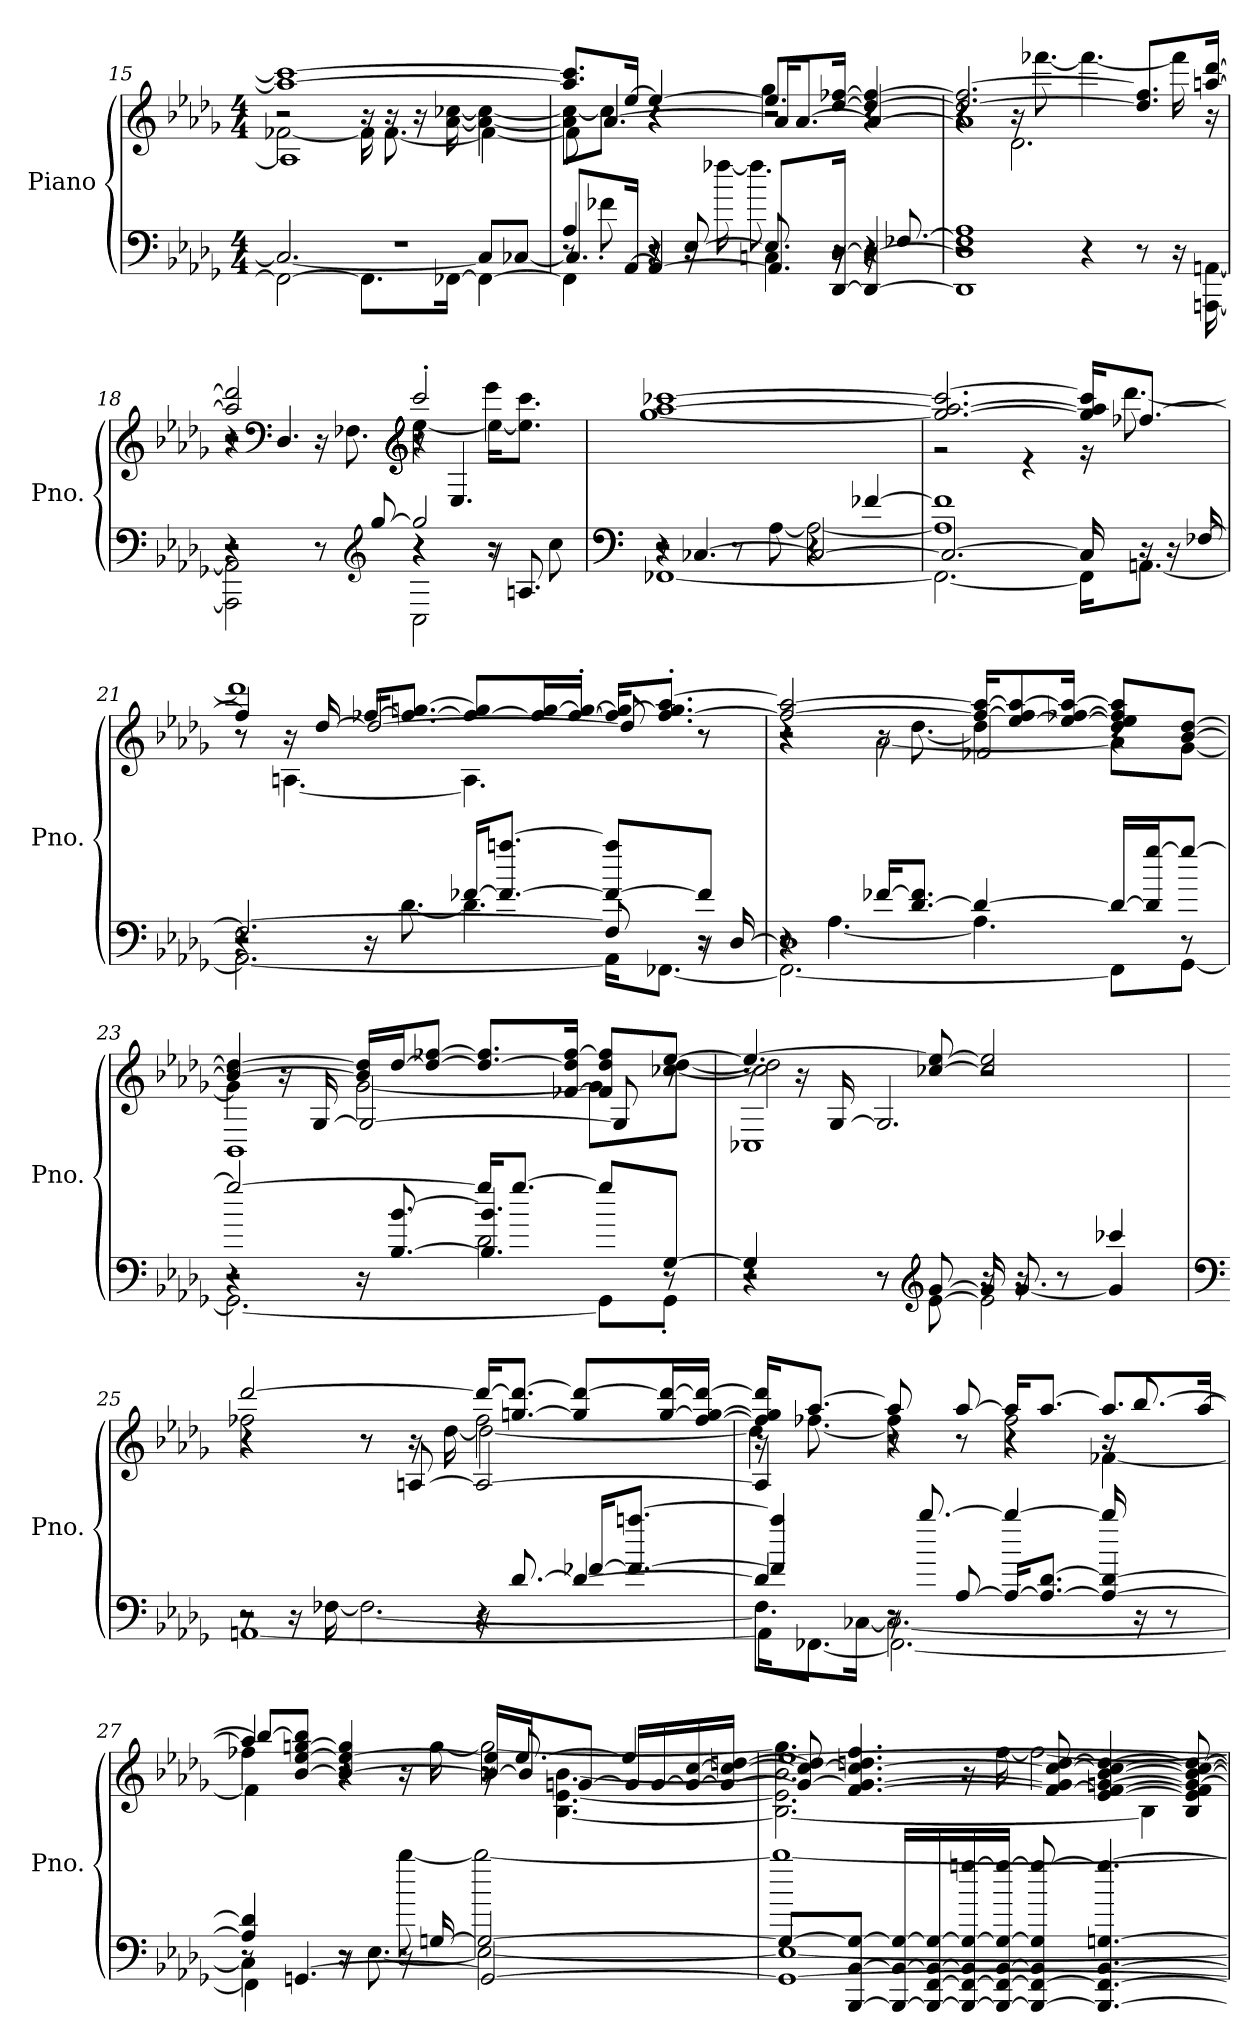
**kern	**kern
*part1	*part1
*staff2	*staff1
*I"Piano	*
*I'Pno.	*
!!LO:LB:g=z
*clefF4	*clefG2
*k[b-e-a-d-g-]	*k[b-e-a-d-g-]
*M4/4	*M4/4
=15	=15
*^	*^
*	*^	*	*^
*	*	*	*	*	*^
1r	2.C-/_	2FF-\_	1aa-_ 1ccc-_	[2f-X\	1A-]	2r
.	.	8.FF-\L]	.	16f-\]	.	16r
.	.	.	.	16r	.	[8.f-\
.	.	.	.	16r	.	.
.	.	[16FF-X\Jk	.	[16a-\ [16cc-X\	.	.
.	8C-/L]	4FF-\_	.	4a-\_ 4cc-\_	.	4f-\_
.	[8C-X/J	.	.	.	.	.
=16	=16	=16	=16	=16	=16	=16
*	*	*^	*	*	*	*
4A-/	8r	8.C-/L]	4FF-\]	8.aa-/] 8.ccc-/]L	8a-\] 8cc-\_L	8r	8f-\]
.	8f-X'\	.	.	.	8cc-\J]	[4.a-/	8r
.	.	[16AA-/Jk	.	[16ee-/Jk	.	.	.
8r	4r	4AA-/_	8r	4ee-/_	4r	.	4r
[8E-/	.	.	16r	.	.	.	.
.	.	.	[16ff-X\	.	.	.	.
8.E-/]	4Cn\	8.AA-/L]	8.ff-\]	8.ee-/L]	2r	16a-/KL]	4gg-\
.	.	.	.	.	.	[8.a-/J	.
16r	.	[16DD-/ [16D-/Jk	16r	[16dd-/ [16ff-X/Jk	.	.	.
16r	4r	4DD-/_ 4D-/_	4r	4dd-/_ 4ff-/_	.	4a-/_	4r
[8.F-X/	.	.	.	.	.	.	.
=17	=17	=17	=17	=17	=17	=17	=17
1F-]	1A-	1DD-] 1D-]	2r	2.dd-/_ 2.ff-/_	4r	1a-]	4r
.	.	.	.	.	16r	.	2.d-\
.	.	.	.	.	[8.fff-X\	.	.
.	.	.	4r	.	4.fff-\_	.	.
.	.	.	8r	8.dd-/] 8.ff-/]L	.	.	.
.	.	.	16r	.	16fff-\]	.	.
.	.	.	[16AAAn\ [16AAn\	[16aan/ [16ddd-/Jk	16r	.	.
!!LO:LB:g=z	!!	!!	!!
=18	=18	=18	=18	=18	=18	=18	=18
2r	2r	4r	2AAA\] 2AA\]	2aa/] 2ddd-/]	4r	8r	2r
*	*	*	*	*clefF4	*	*	*
.	.	.	.	.	.	4.D-/	.
.	.	8r	.	.	16r	.	.
.	.	.	.	.	8.F-X\	.	.
*clefG2	*	*	*	*	*	*	*
.	.	[8gg-/	.	.	.	.	.
*	*	*	*	*clefG2	*	*	*
4r	4r	2gg-/]	2C\	2ccc'/	[4ee-\	8r	4r
.	.	.	.	.	.	4.E-/	.
16r	8r	.	.	.	16ee-\KL_	.	4eee-\
8.An/	.	.	.	.	8.ee-\] 8.ccc\J	.	.
.	8cc\	.	.	.	.	.	.
*	*	*	*	*v	*v	*v	*v
=19	=19	=19	=19	=19
*clefF4	*	*	*	*
2r	4r	8r	[1FF-X	[1gg- [1aa- [1ccc-X
.	.	[4.C-X/	.	.
.	8r	.	.	.
.	[8A-\	.	.	.
4r	2A-\_	2C-/_	.	.
[4f-X/	.	.	.	.
=20	=20	=20	=20	=20
*	*	*	*	*^
1f-]	1A-]	2.C-/_	2.FF-\_	2.gg-/_ 2.aa-/_ 2.ccc-/_	2r
.	.	.	.	.	4r
.	.	16C-/]	16FF-\KL]	16gg-/] 16aa-/] 16ccc-/]KL	16r
.	.	16r	[8.AAn\J	[8.ff-X/J	[8.ddd-\
.	.	16r	.	.	.
.	.	[16F-X/	.	.	.
!!LO:LB:g=z
=21	=21	=21	=21	=21	=21
*	*	*	*	*^	*^
2r	4r	2.F-/_	2.AA\_	4ff-/]	1ddd-]	8r	8r
.	.	.	.	.	.	16r	[4.An\
.	.	.	.	.	.	[16dd-/	.
.	16r	.	.	[16ff-X/KL	.	2dd-/_	.
.	[8.d-\	.	.	8.ff-/_ [8.ggn/J	.	.	.
[16f-X/KL	4.d-\]	.	.	8ff-/_ 8gg/]L	.	.	4.A\]
8.f-/_ [8.aan/J	.	.	.	.	.	.	.
.	.	.	.	16ff-/] [16gg/L	.	.	.
.	.	.	.	[16ff-/' 16gg/_'JJ	.	.	.
8f-/_ 8aa/]L	.	8F-/]	16AA\KL]	16ff-/] 16gg/_KL	.	8dd-/]	.
.	.	.	[8.FF-X\J	[8.ff-/' 8.gg/]' [8.aa-/'J	.	.	.
8f-/J]	8r	16r	.	.	.	8r	8r
.	.	[16D-/	.	.	.	.	.
=22	=22	=22	=22	=22	=22	=22	=22
4r	8r	1D-]	2.FF-\_	2ff-/_ 2aa-/_	4r	2r	4r
.	[4.A-\	.	.	.	.	.	.
[16f-X/KL	.	.	.	.	[2a-\	.	16r
[8.d-/ 8.f-/]J	.	.	.	.	.	.	[8.dd-\
4d-/_	4.A-\]	.	.	16ff-/_ 16aa-/_KL	.	2f-X/	4dd-\]
.	.	.	.	[8ee-/ 8ff-/] 8aa-/_	.	.	.
.	.	.	.	16ee-/_ [16ff-X/ 16aa-/_Jk	.	.	.
16d-/LL_	.	.	8FF-\L]	8dd-/ 8ee-/] 8ff-/] 8aa-/]L	8a-\L]	.	4r
16d-/] [16gg-/J	.	.	.	.	.	.	.
8gg-/J_	8r	.	[8GG-\J	[8b-/ [8dd-/J	[8g-\J	.	.
!!LO:PB:g=z	!!	!!	!!
=23	=23	=23	=23	=23	=23	=23	=23
2gg-/_	2r	4r	2.GG-\_	4b-/_ 4dd-/_	4g-\]	8r	1BB-
.	.	.	.	.	.	16r	.
.	.	.	.	.	.	[16G-/	.
.	.	16r	.	16b-/] 16dd-/]LL	[2g-\	2G-/_	.
.	.	[8.B-/ [8.b-/	.	[16dd-/J	.	.	.
.	.	.	.	8dd-/_ [8ff-X/J	.	.	.
16gg-/KL]	2d-\	4.B-/] 4.b-/]	.	8.dd-/_ 8.ff-/]L	.	.	.
[8.gg-/J	.	.	.	.	.	.	.
.	.	.	.	[16f-X/ 16dd-/] [16ff-/Jk	.	.	.
8gg-/L]	.	.	8GG-\L]	8f-/] 8dd-/ 8ff-/]L	8g-\L]	8G-/]	.
[8G-/J	.	8r	8GG-'\J	[8ee-/J	[8cc-X\ [8dd-\J	8r	.
*	*	*v	*v	*	*	*	*
=24	=24	=24	=24	=24	=24	=24
4G-/]	2r	4r	4.ee-/_	2cc-\] 2dd-\]	8r	1C-X
.	.	.	.	.	16r	.
.	.	.	.	.	[16G-/	.
8r	.	8r	.	.	2.G-/]	.
*clefG2	*	*	*	*	*	*
[8g-/	.	[8e-\	[8cc-X/ 8ee-/_	.	.	.
16g-/]	16r	2e-\]	2cc-/] 2ee-/]	2r	.	.
16r	[8.g-/	.	.	.	.	.
8r	.	.	.	.	.	.
4ccc-X/	4g-/]	.	.	.	.	.
*v	*v	*v	*	*	*	*
!!LO:LB:g=z	!!	!!	!!
=25	=25	=25	=25	=25
*clefF4	*	*	*	*
*^	*	*	*	*
*	*^	*	*	*	*
*	*	*^	*	*	*	*
2r	8r	2r	[1AAn	4r	2ff-X\	[2ddd-/	4r
.	16r	.	.	.	.	.	.
.	[16F-X\	.	.	.	.	.	.
.	2.F-\_	.	.	8r	.	.	8r
.	.	.	.	[8An/	.	.	16r
.	.	.	.	.	.	.	[16dd-\
16r	.	4r	.	2A/_	2ff-\	16ddd-/KL_	2dd-\_
[8.d-/	.	.	.	.	.	[8.ggn/ 8.ddd-/_J	.
4d-/_	.	[16f-X/KL	.	.	.	8gg/] 8ddd-/_L	.
.	.	8.f-/_ [8.aan/J	.	.	.	.	.
.	.	.	.	.	.	[16gg/ 16ddd-/_L	.
.	.	.	.	.	.	[16ff-/ 16gg/_ 16ddd-/_JJ	.
=26	=26	=26	=26	=26	=26	=26	=26
4d-/]	8.F-\L]	4f-/] 4aa/]	16AA\KL]	4A/]	16r	16ff-/] 16gg/] 16ddd-/]KL	4dd-\]
.	.	.	[8.FF-X\J	.	[8.ff-X\	[8.aa-/J	.
.	[16C-X\Jk	.	.	.	.	.	.
16r	2.C-\_	8r	2.FF-\_	8r	4ff-\]	8aa-/]	4r
[8.bb-/	.	.	.	.	.	.	.
.	.	[8A-/	.	[8aa-/	.	8r	.
4bb-/_	.	16A-/KL_	.	16aa-/KL]	2ff-\	4r	4r
.	.	8.A-/_ [8.d-/J	.	[8.aa-/J	.	.	.
16bb-/]	.	4A-/_ 4d-/_	.	8.aa-/L]	.	16r	[4f-X\
16r	.	.	.	.	.	[8.bb-/	.
8r	.	.	.	.	.	.	.
.	.	.	.	[16aa-/Jk	.	.	.
!!LO:LB:g=z	!!	!!	!!
=27	=27	=27	=27	=27	=27	=27	=27
8r	4C-\]	4A-/] 4d-/]	4FF-\]	4aa-/]	4ff-X\	8bb-/L_	4f-\]
[4.GGn/	.	.	.	.	.	[8b-/ [8ee-/ [8ggn/ 8bb-/]J	.
.	16r	8r	8r	4r	8r	4b-/_ 4ee-/_ 4gg/]	4r
.	[8.E-\	.	.	.	.	.	.
.	.	16r	[8bb-\	.	16r	.	.
.	.	[16Gn/	.	.	[16gg\	.	.
2GG/_	2E-\_	2G/_	2bb-\_	16r	2gg\_	16b-/_ 16ee-/]LL	8r
.	.	.	.	[8.ee-/	.	16b-/J]	.
.	.	.	.	.	.	[8gn/J	[4.B-\ [4.e-\ [4.b-\
.	.	.	.	4ee-/]	.	16g/LL]	.
.	.	.	.	.	.	[16g/	.
.	.	.	.	.	.	16g/_ [16cc/	.
.	.	.	.	.	.	16g/_ 16cc/_ [16ddn/JJ	.
=28	=28	=28	=28	=28	=28	=28	=28
1GG_	1E-_	8G/L_	1bb-_	[1ee-	4.gg\]	8g/_ 8cc/_ 8dd/]	2.B-\_ 2.e-\] 2.b-\]
.	.	[8BBB-/ [8BB-/ 8G/_J	.	.	.	[4.f/ 4.g/_ 4.cc/_ 4.ddn/ 4.ff/	.
.	.	16BBB-/_ 16BB-/_ 16G/_LL	.	.	.	.	.
.	.	16BBB-/_ [16FF/ 16BB-/_ 16G/_	.	.	.	.	.
.	.	16BBB-/_ 16FF/_ 16BB-/] 16G/_ [16ggn/	.	.	16r	.	.
.	.	16BBB-/_ 16FF/_ [16BB-/ 16G/_ 16gg/_JJ	.	.	[16ff\	.	.
.	.	8BBB-/_ 8FF/_ 8BB-/] 8G/] 8gg/_	.	.	2ff\_	8f/_ 8g/] 8cc/_ [8dd/	.
.	.	4.BBB-/_ 4.FF/_ [4.BB-/ [4.Gn/ 4.gg/_	.	.	.	[4e-/ 4f/_ [4gn/ [4b-/ 4cc/_ 4dd/_	.
.	.	.	.	.	.	.	4B-\]
.	.	.	.	.	.	8B-/ 8e-/] 8f/] 8g/_ 8b-/_ 8cc/_ 8dd/_	.
*v	*v	*v	*v	*	*	*	*
*	*v	*v	*v	*v
=	=
*-	*-
